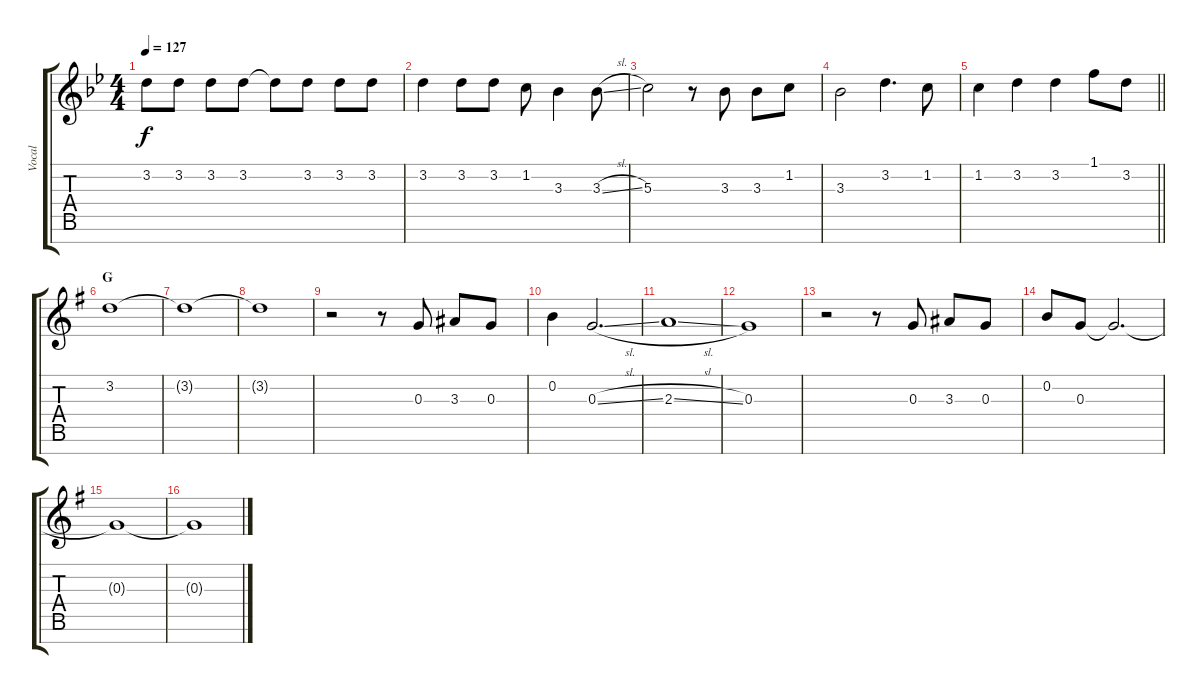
\track ("Vocal" "Vocal") {instrument flute}
\staff {score tabs}
\tuning (E5 B4 G4 D4 A3 E3 B2) {hide}
\ts (4 4)
\tempo 127
\clef g2
\ks bb
3.2.8{dy f} 3.2.8 3.2.8 3.2.8 3.2{t}.8 3.2.8 3.2.8 3.2.8 |
3.2.4 3.2.8 3.2.8 1.2.8 3.3.4 3.3{sl}.8 |
5.3.2 r.8 3.3.8 3.3.8 1.2.8 |
3.3.2 3.2.4{d} 1.2.8 |
\barLineRight lightlight
1.2.4 3.2.4 3.2.4 1.1.8 3.2.8 |
\section ("" "G")
\ks g
3.2.1 |
3.2{t}.1 |
3.2{t}.1 |
r.2 r.8 0.3.8 3.3.8 0.3.8 |
0.2.4 0.3{sl}.2{d} |
2.3{sl}.1 |
0.3.1 |
r.2 r.8 0.3.8 3.3.8 0.3.8 |
0.2.8 0.3.8 0.3{t}.2{d} |
0.3{t}.1 |
0.3{t}.1
